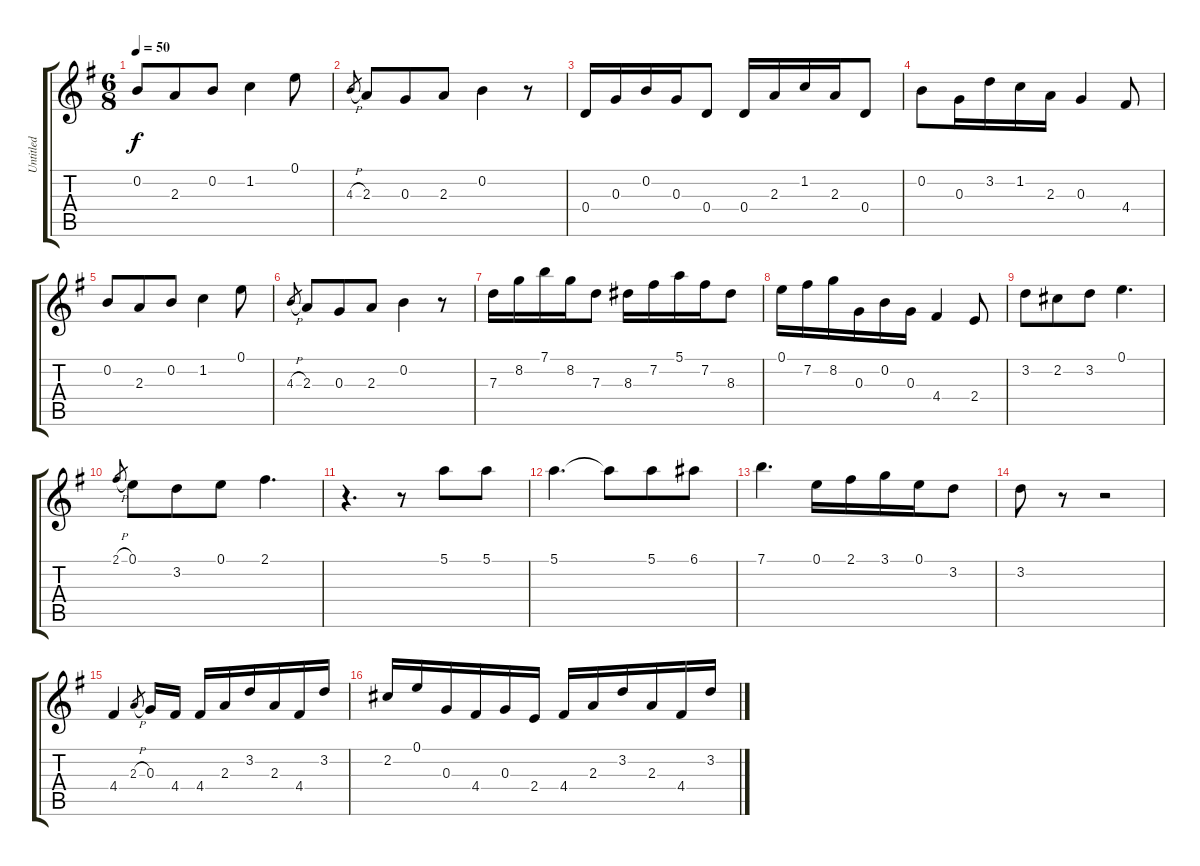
\track ("Untitled" "Untitled") {instrument acousticguitarnylon}
\staff {score tabs}
\tuning (E4 B3 G3 D3 A2 E2) {hide}
\ts (6 8)
\tempo 50
\clef g2
\ks g
0.2.8{dy f instrument acousticguitarnylon} 2.3.8 0.2.8 1.2.4 0.1.8 |
4.3{h}.8{gr} 2.3.8 0.3.8 2.3.8 0.2.4 r.8 |
0.4.16 0.3.16 0.2.16 0.3.16 0.4.8 0.4.16 2.3.16 1.2.16 2.3.16 0.4.8 |
0.2.8 0.3.16 3.2.16 1.2.16 2.3.16 0.3.4 4.4.8 |
0.2.8 2.3.8 0.2.8 1.2.4 0.1.8 |
4.3{h}.8{gr} 2.3.8 0.3.8 2.3.8 0.2.4 r.8 |
7.3.16 8.2.16 7.1.16 8.2.16 7.3.8 8.3.16 7.2.16 5.1.16 7.2.16 8.3.8 |
0.1.16 7.2.16 8.2.16 0.3.16 0.2.16 0.3.16 4.4.4 2.4.8 |
3.2.8 2.2.8 3.2.8 0.1.4{d} |
2.1{h}.8{gr} 0.1.8 3.2.8 0.1.8 2.1.4{d} |
r.4{d} r.8 5.1.8 5.1.8 |
5.1.4{d} 5.1{t}.8 5.1.8 6.1.8 |
7.1.4{d} 0.1.16 2.1.16 3.1.16 0.1.16 3.2.8 |
3.2.8 r.8 r.2 |
4.4.4 2.3{h}.8{gr} 0.3.16 4.4.16 4.4.16 2.3.16 3.2.16 2.3.16 4.4.16 3.2.16 |
2.2.16 0.1.16 0.3.16 4.4.16 0.3.16 2.4.16 4.4.16 2.3.16 3.2.16 2.3.16 4.4.16 3.2.16
